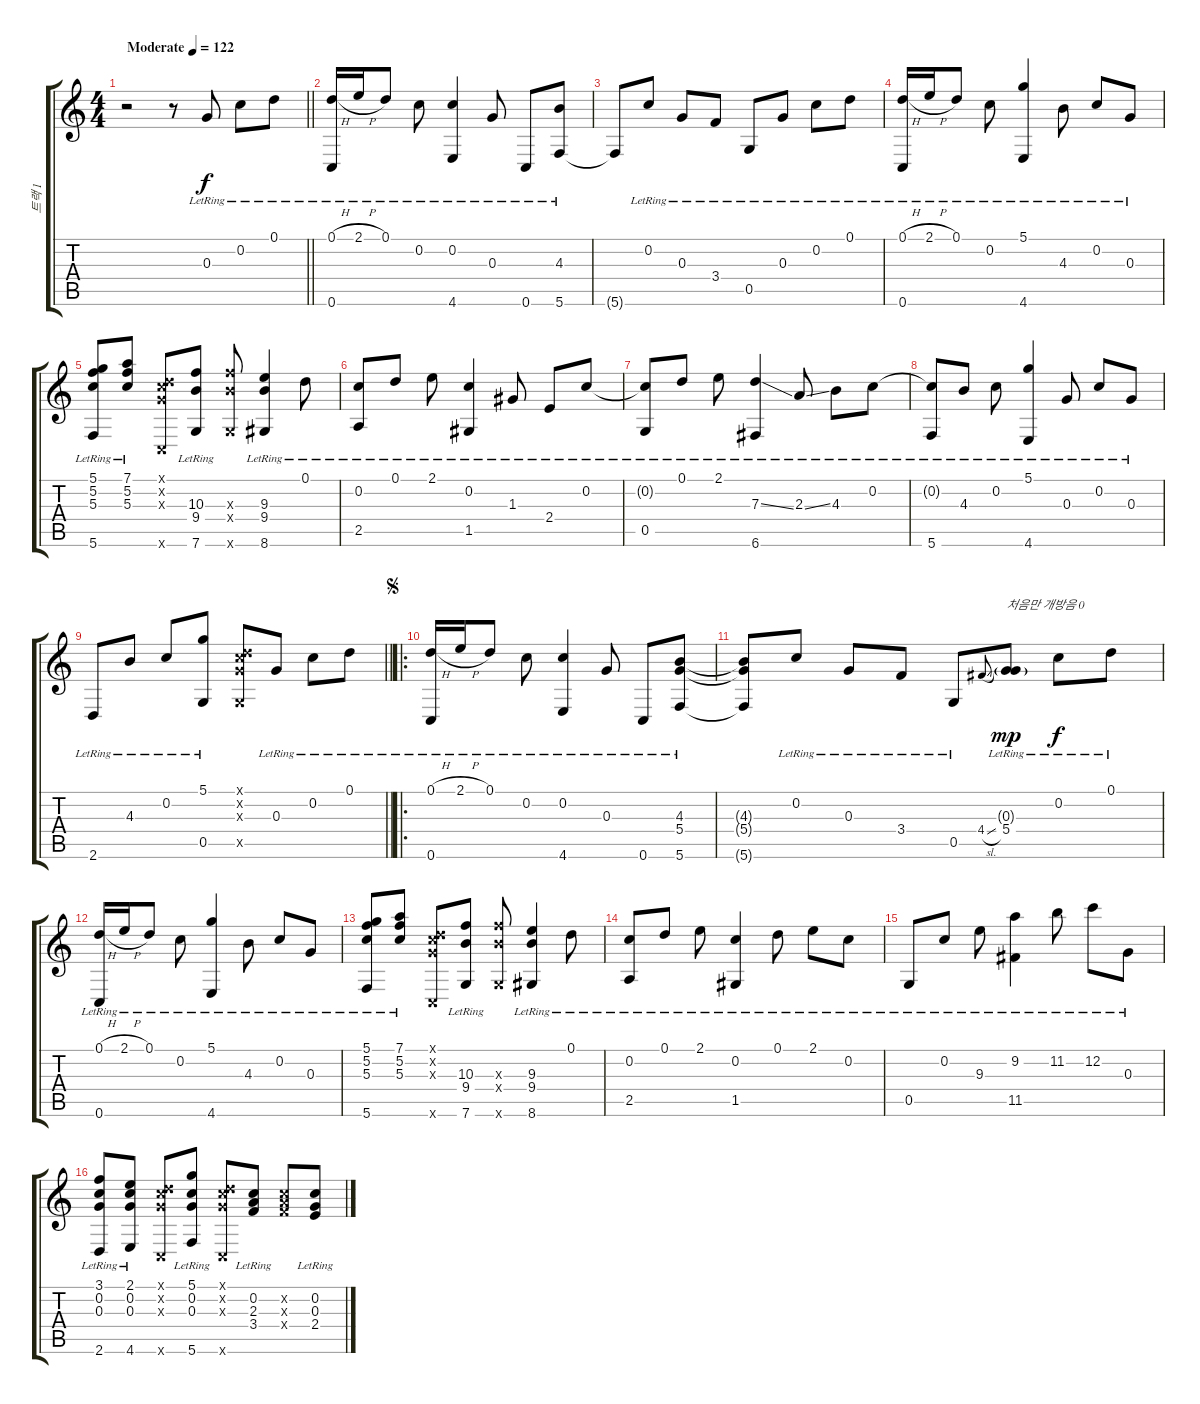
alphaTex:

\track ("트랙 1" "트랙 1") {instrument acousticguitarsteel}
\staff {score tabs}
\tuning (D4 C4 G3 D3 G2 C2) {hide}
\ts (4 4)
\tempo (122 "Moderate")
\clef g2
\barLineRight lightlight
\ks c
r.2{dy f instrument acousticguitarsteel} r.8 0.3{lr}.8 0.2{lr}.8 0.1{lr}.8 |
(0.1{h lr} 0.6{lr}).16 2.1{h lr}.16 0.1{lr}.8 0.2{lr}.8 (0.2{lr} 4.6{lr}).4 0.3{lr}.8 0.6{lr}.8 (4.3{lr} 5.6{lr}).8 |
5.6{t}.8 0.2{lr}.8 0.3{lr}.8 3.4{lr}.8 0.5{lr}.8 0.3{lr}.8 0.2{lr}.8 0.1{lr}.8 |
(0.1{h lr} 0.6{lr}).16 2.1{h lr}.16 0.1{lr}.8 0.2{lr}.8 (5.1{lr} 4.6{lr}).4 4.3{lr}.8 0.2{lr}.8 0.3{lr}.8 |
(5.1{lr} 5.2{lr} 5.3{lr} 5.6{lr}).8 (7.1{lr} 5.2{lr} 5.3{lr}).8 (0.1{x} 0.2{x} 0.3{x} 0.6{x}).8 (10.3{lr} 9.4{lr} 7.6{lr}).8 (10.3{x} 9.4{x} 7.6{x}).8 (9.3{lr} 9.4{lr} 8.6{lr}).4 0.1{lr}.8 |
(0.2{lr} 2.5{lr}).8 0.1{lr}.8 2.1{lr}.8 (0.2{lr} 1.5{lr}).4 1.3{lr}.8 2.4{lr}.8 0.2{lr}.8 |
(0.2{t} 0.5{lr}).8 0.1{lr}.8 2.1{lr}.8 (7.3{ss lr} 6.6{lr}).4 2.3{ss lr}.8 4.3{lr}.8 0.2{lr}.8 |
(0.2{t} 5.6{lr}).8 4.3{lr}.8 0.2{lr}.8 (5.1{lr} 4.6{lr}).4 0.3{lr}.8 0.2{lr}.8 0.3{lr}.8 |
\barLineRight lightlight
2.6{lr}.8 4.3{lr}.8 0.2{lr}.8 (5.1{lr} 0.5{lr}).8 (0.1{x} 0.2{x} 0.3{x} 0.5{x}).8 0.3{lr}.8 0.2{lr}.8 0.1{lr}.8 |
\ro
\jump segno
(0.1{h lr} 0.6{lr}).16 2.1{h lr}.16 0.1{lr}.8 0.2{lr}.8 (0.2{lr} 4.6{lr}).4 0.3{lr}.8 0.6{lr}.8 (4.3{lr} 5.4{lr} 5.6{lr}).8 |
(4.3{t} 5.4{t} 5.6{t}).8 0.2{lr}.8 0.3{lr}.8 3.4{lr}.8 0.5{lr}.8 4.4{sl}.8{gr onbeat} (0.3{g} 5.4{lr}).8{txt "처음만 개방음 0" dy mp} 0.2{lr}.8{dy f} 0.1{lr}.8 |
(0.1{h lr} 0.6{lr}).16 2.1{h lr}.16 0.1{lr}.8 0.2{lr}.8 (5.1{lr} 4.6{lr}).4 4.3{lr}.8 0.2{lr}.8 0.3{lr}.8 |
(5.1{lr} 5.2{lr} 5.3{lr} 5.6{lr}).8 (7.1{lr} 5.2{lr} 5.3{lr}).8 (0.1{x} 0.2{x} 0.3{x} 0.6{x}).8 (10.3{lr} 9.4{lr} 7.6{lr}).8 (10.3{x} 9.4{x} 7.6{x}).8 (9.3{lr} 9.4{lr} 8.6{lr}).4 0.1{lr}.8 |
(0.2{lr} 2.5{lr}).8 0.1{lr}.8 2.1{lr}.8 (0.2{lr} 1.5{lr}).4 0.1{lr}.8 2.1{lr}.8 0.2{lr}.8 |
0.5{lr}.8 0.2{lr}.8 9.3{lr}.8 (9.2{lr} 11.5{lr}).4 11.2{lr}.8 12.2{lr}.8 0.3{lr}.8 |
(3.1{lr} 0.2{lr} 0.3{lr} 2.6{lr}).8 (2.1{lr} 0.2{lr} 0.3{lr} 4.6{lr}).8 (0.1{x} 0.2{x} 0.3{x} 0.6{x}).8 (5.1{lr} 0.2{lr} 0.3{lr} 5.6{lr}).8 (0.1{x} 0.2{x} 0.3{x} 0.6{x}).8 (0.2{lr} 2.3{lr} 3.4{lr}).8 (0.2{x} 2.3{x} 3.4{x}).8 (0.2{lr} 0.3{lr} 2.4{lr}).8
